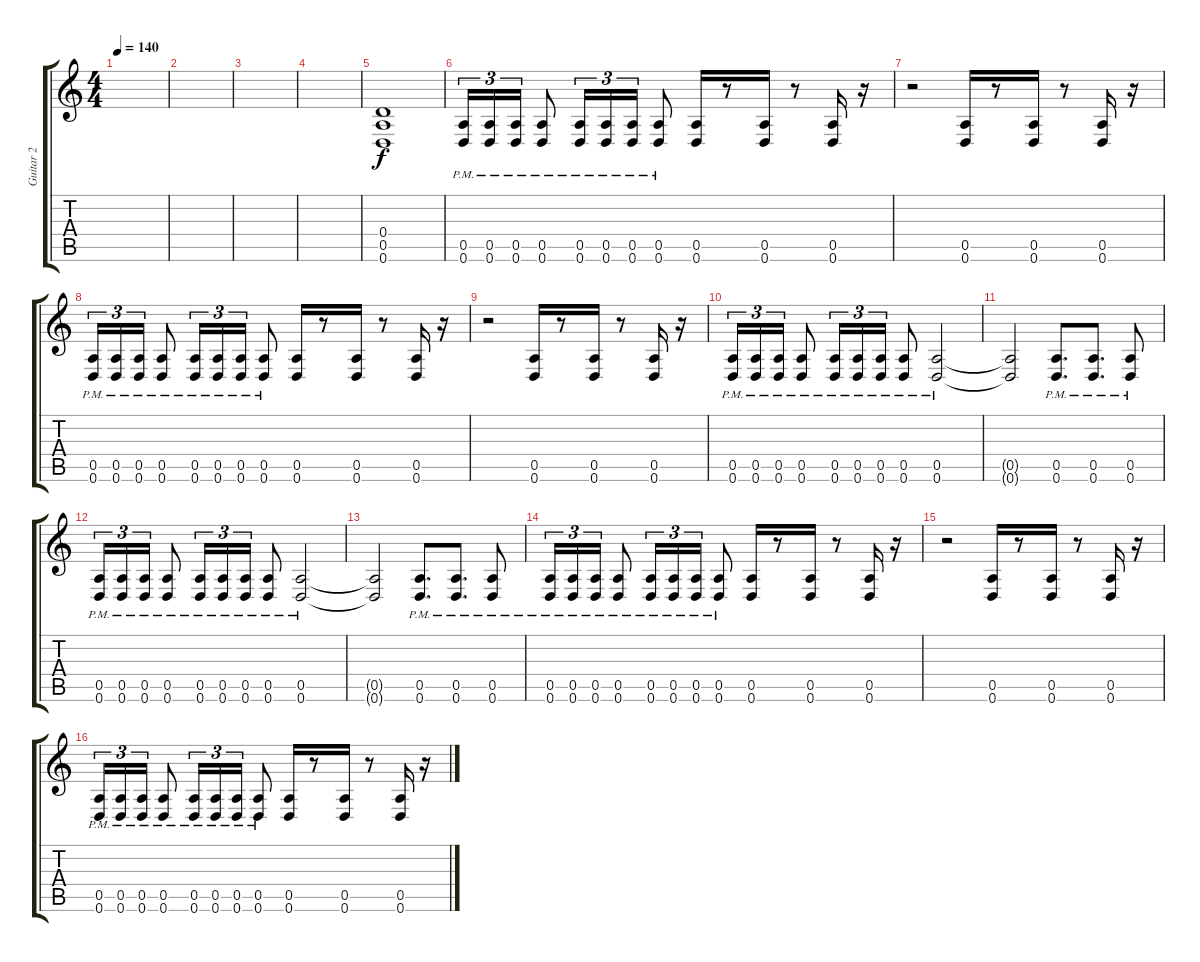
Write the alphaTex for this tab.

\track ("Guitar 2" "Guitar 2") {instrument distortionguitar}
\staff {score tabs}
\tuning (E4 B3 G3 D3 A2 D2) {hide}
\ts (4 4)
\tempo 140
\clef g2
\ks c
|
|
|
|
(0.4 0.5 0.6).1{volume 13} |
(0.5{pm} 0.6{pm}).16{tu (3 2) volume 13} (0.5{pm} 0.6{pm}).16{tu (3 2)} (0.5{pm} 0.6{pm}).16{tu (3 2)} (0.5{pm} 0.6{pm}).8 (0.5{pm} 0.6{pm}).16{tu (3 2)} (0.5{pm} 0.6{pm}).16{tu (3 2)} (0.5{pm} 0.6{pm}).16{tu (3 2)} (0.5{pm} 0.6{pm}).8 (0.5 0.6).16 r.8 (0.5 0.6).16 r.8 (0.5 0.6).16 r.16 |
r.2 (0.5 0.6).16 r.8 (0.5 0.6).16 r.8 (0.5 0.6).16 r.16 |
(0.5{pm} 0.6{pm}).16{tu (3 2)} (0.5{pm} 0.6{pm}).16{tu (3 2)} (0.5{pm} 0.6{pm}).16{tu (3 2)} (0.5{pm} 0.6{pm}).8 (0.5{pm} 0.6{pm}).16{tu (3 2)} (0.5{pm} 0.6{pm}).16{tu (3 2)} (0.5{pm} 0.6{pm}).16{tu (3 2)} (0.5{pm} 0.6{pm}).8 (0.5 0.6).16 r.8 (0.5 0.6).16 r.8 (0.5 0.6).16 r.16 |
r.2 (0.5 0.6).16 r.8 (0.5 0.6).16 r.8 (0.5 0.6).16 r.16 |
(0.5{pm} 0.6{pm}).16{tu (3 2)} (0.5{pm} 0.6{pm}).16{tu (3 2)} (0.5{pm} 0.6{pm}).16{tu (3 2)} (0.5{pm} 0.6{pm}).8 (0.5{pm} 0.6{pm}).16{tu (3 2)} (0.5{pm} 0.6{pm}).16{tu (3 2)} (0.5{pm} 0.6{pm}).16{tu (3 2)} (0.5{pm} 0.6{pm}).8 (0.5{pm} 0.6{pm}).2 |
(0.5{t} 0.6{t}).2 (0.5{pm} 0.6{pm}).8{d} (0.5{pm} 0.6{pm}).8{d} (0.5{pm} 0.6{pm}).8 |
(0.5{pm} 0.6{pm}).16{tu (3 2)} (0.5{pm} 0.6{pm}).16{tu (3 2)} (0.5{pm} 0.6{pm}).16{tu (3 2)} (0.5{pm} 0.6{pm}).8 (0.5{pm} 0.6{pm}).16{tu (3 2)} (0.5{pm} 0.6{pm}).16{tu (3 2)} (0.5{pm} 0.6{pm}).16{tu (3 2)} (0.5{pm} 0.6{pm}).8 (0.5{pm} 0.6{pm}).2 |
(0.5{t} 0.6{t}).2 (0.5{pm} 0.6{pm}).8{d} (0.5{pm} 0.6{pm}).8{d} (0.5{pm} 0.6{pm}).8 |
(0.5{pm} 0.6{pm}).16{tu (3 2)} (0.5{pm} 0.6{pm}).16{tu (3 2)} (0.5{pm} 0.6{pm}).16{tu (3 2)} (0.5{pm} 0.6{pm}).8 (0.5{pm} 0.6{pm}).16{tu (3 2)} (0.5{pm} 0.6{pm}).16{tu (3 2)} (0.5{pm} 0.6{pm}).16{tu (3 2)} (0.5{pm} 0.6{pm}).8 (0.5 0.6).16 r.8 (0.5 0.6).16 r.8 (0.5 0.6).16 r.16 |
r.2 (0.5 0.6).16 r.8 (0.5 0.6).16 r.8 (0.5 0.6).16 r.16 |
(0.5{pm} 0.6{pm}).16{tu (3 2)} (0.5{pm} 0.6{pm}).16{tu (3 2)} (0.5{pm} 0.6{pm}).16{tu (3 2)} (0.5{pm} 0.6{pm}).8 (0.5{pm} 0.6{pm}).16{tu (3 2)} (0.5{pm} 0.6{pm}).16{tu (3 2)} (0.5{pm} 0.6{pm}).16{tu (3 2)} (0.5{pm} 0.6{pm}).8 (0.5 0.6).16 r.8 (0.5 0.6).16 r.8 (0.5 0.6).16 r.16
